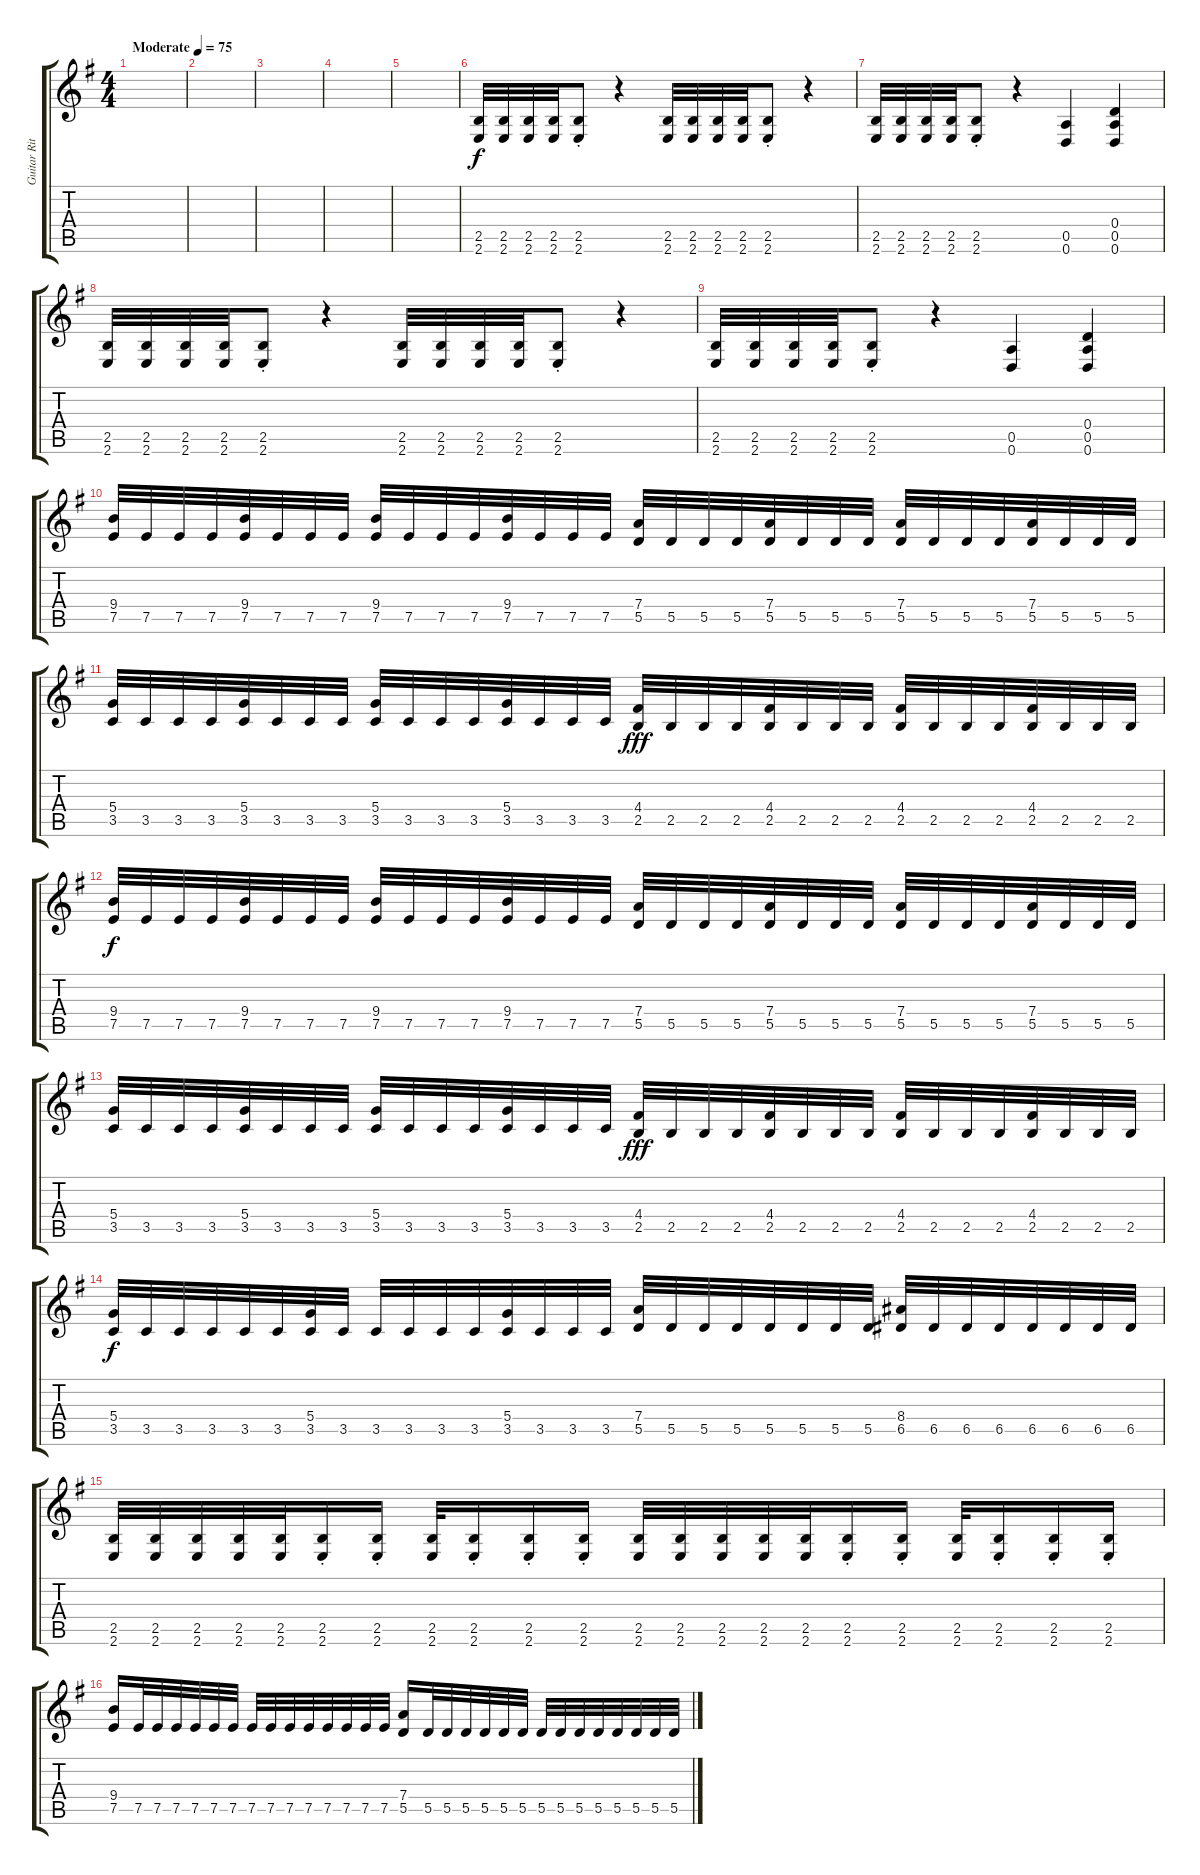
\track ("Guitar Ritm" "Guitar Rit") {instrument distortionguitar}
\staff {score tabs}
\tuning (E4 B3 G3 D3 A2 D2) {hide}
\ts (4 4)
\tempo (75 "Moderate")
\clef g2
\ks g
|
|
|
|
|
(2.5 2.6).32 (2.5 2.6).32 (2.5 2.6).32 (2.5 2.6).32 (2.5{st} 2.6{st}).8 r.4 (2.5 2.6).32 (2.5 2.6).32 (2.5 2.6).32 (2.5 2.6).32 (2.5{st} 2.6{st}).8 r.4 |
(2.5 2.6).32 (2.5 2.6).32 (2.5 2.6).32 (2.5 2.6).32 (2.5{st} 2.6{st}).8 r.4 (0.5 0.6).4 (0.4 0.5 0.6).4 |
(2.5 2.6).32 (2.5 2.6).32 (2.5 2.6).32 (2.5 2.6).32 (2.5{st} 2.6{st}).8 r.4 (2.5 2.6).32 (2.5 2.6).32 (2.5 2.6).32 (2.5 2.6).32 (2.5{st} 2.6{st}).8 r.4 |
(2.5 2.6).32 (2.5 2.6).32 (2.5 2.6).32 (2.5 2.6).32 (2.5{st} 2.6{st}).8 r.4 (0.5 0.6).4 (0.4 0.5 0.6).4 |
(9.4 7.5).32 7.5.32 7.5.32 7.5.32 (9.4 7.5).32 7.5.32 7.5.32 7.5.32 (9.4 7.5).32 7.5.32 7.5.32 7.5.32 (9.4 7.5).32 7.5.32 7.5.32 7.5.32 (7.4 5.5).32 5.5.32 5.5.32 5.5.32 (7.4 5.5).32 5.5.32 5.5.32 5.5.32 (7.4 5.5).32 5.5.32 5.5.32 5.5.32 (7.4 5.5).32 5.5.32 5.5.32 5.5.32 |
(5.4 3.5).32 3.5.32 3.5.32 3.5.32 (5.4 3.5).32 3.5.32 3.5.32 3.5.32 (5.4 3.5).32 3.5.32 3.5.32 3.5.32 (5.4 3.5).32 3.5.32 3.5.32 3.5.32 (4.4 2.5).32{dy fff} 2.5.32 2.5.32 2.5.32 (4.4 2.5).32 2.5.32 2.5.32 2.5.32 (4.4 2.5).32 2.5.32 2.5.32 2.5.32 (4.4 2.5).32 2.5.32 2.5.32 2.5.32 |
(9.4 7.5).32{dy f} 7.5.32 7.5.32 7.5.32 (9.4 7.5).32 7.5.32 7.5.32 7.5.32 (9.4 7.5).32 7.5.32 7.5.32 7.5.32 (9.4 7.5).32 7.5.32 7.5.32 7.5.32 (7.4 5.5).32 5.5.32 5.5.32 5.5.32 (7.4 5.5).32 5.5.32 5.5.32 5.5.32 (7.4 5.5).32 5.5.32 5.5.32 5.5.32 (7.4 5.5).32 5.5.32 5.5.32 5.5.32 |
(5.4 3.5).32 3.5.32 3.5.32 3.5.32 (5.4 3.5).32 3.5.32 3.5.32 3.5.32 (5.4 3.5).32 3.5.32 3.5.32 3.5.32 (5.4 3.5).32 3.5.32 3.5.32 3.5.32 (4.4 2.5).32{dy fff} 2.5.32 2.5.32 2.5.32 (4.4 2.5).32 2.5.32 2.5.32 2.5.32 (4.4 2.5).32 2.5.32 2.5.32 2.5.32 (4.4 2.5).32 2.5.32 2.5.32 2.5.32 |
(5.4 3.5).32{dy f balance 8} 3.5.32 3.5.32 3.5.32 3.5.32 3.5.32 (5.4 3.5).32 3.5.32 3.5.32 3.5.32 3.5.32 3.5.32 (5.4 3.5).32 3.5.32 3.5.32 3.5.32 (7.4 5.5).32 5.5.32 5.5.32 5.5.32 5.5.32 5.5.32 5.5.32 5.5.32 (8.4 6.5).32 6.5.32 6.5.32 6.5.32 6.5.32 6.5.32 6.5.32 6.5.32 |
(2.5 2.6).32{balance 16} (2.5 2.6).32 (2.5 2.6).32 (2.5 2.6).32 (2.5 2.6).32 (2.5{st} 2.6{st}).16 (2.5{st} 2.6{st}).16 (2.5 2.6).32 (2.5{st} 2.6{st}).16 (2.5{st} 2.6{st}).16 (2.5{st} 2.6{st}).16 (2.5 2.6).32 (2.5 2.6).32 (2.5 2.6).32 (2.5 2.6).32 (2.5 2.6).32 (2.5{st} 2.6{st}).16 (2.5{st} 2.6{st}).16 (2.5 2.6).32 (2.5{st} 2.6{st}).16 (2.5{st} 2.6{st}).16 (2.5{st} 2.6{st}).16 |
(9.4 7.5).16{volume 15 balance 8} 7.5.32 7.5.32 7.5.32 7.5.32 7.5.32 7.5.32 7.5.32 7.5.32 7.5.32 7.5.32 7.5.32 7.5.32 7.5.32 7.5.32 (7.4 5.5).16 5.5.32 5.5.32 5.5.32 5.5.32 5.5.32 5.5.32 5.5.32 5.5.32 5.5.32 5.5.32 5.5.32 5.5.32 5.5.32 5.5.32
